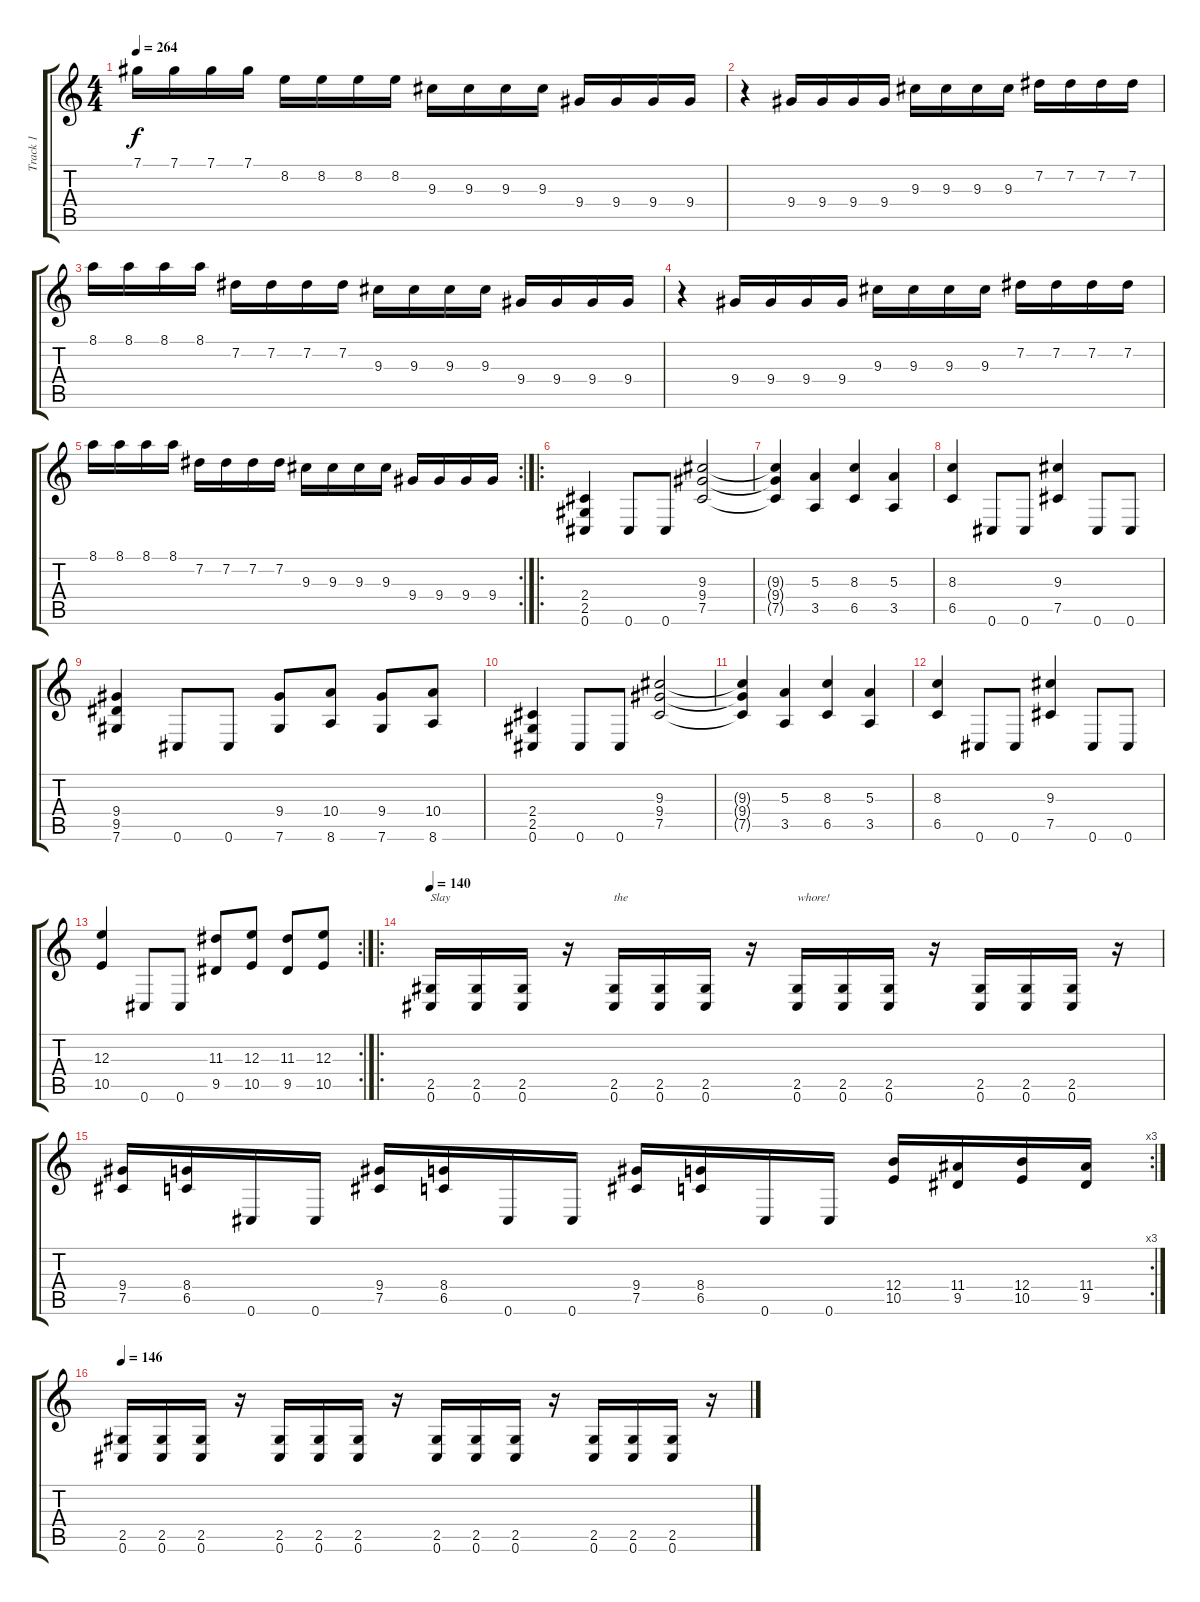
\track ("Track 1" "Track 1") {instrument distortionguitar}
\staff {score tabs}
\tuning (Db4 Ab3 E3 B2 Gb2 Db2) {hide}
\ts (4 4)
\tempo 264
\clef g2
\ks c
7.1.16{dy f} 7.1.16 7.1.16 7.1.16 8.2.16 8.2.16 8.2.16 8.2.16 9.3.16 9.3.16 9.3.16 9.3.16 9.4.16 9.4.16 9.4.16 9.4.16 |
r.4 9.4.16 9.4.16 9.4.16 9.4.16 9.3.16 9.3.16 9.3.16 9.3.16 7.2.16 7.2.16 7.2.16 7.2.16 |
8.1.16 8.1.16 8.1.16 8.1.16 7.2.16 7.2.16 7.2.16 7.2.16 9.3.16 9.3.16 9.3.16 9.3.16 9.4.16 9.4.16 9.4.16 9.4.16 |
r.4 9.4.16 9.4.16 9.4.16 9.4.16 9.3.16 9.3.16 9.3.16 9.3.16 7.2.16 7.2.16 7.2.16 7.2.16 |
\rc 2
8.1.16 8.1.16 8.1.16 8.1.16 7.2.16 7.2.16 7.2.16 7.2.16 9.3.16 9.3.16 9.3.16 9.3.16 9.4.16 9.4.16 9.4.16 9.4.16 |
\ro
(2.4 2.5 0.6).4 0.6.8 0.6.8 (9.3 9.4 7.5).2 |
(9.3{t} 9.4{t} 7.5{t}).4 (5.3 3.5).4 (8.3 6.5).4 (5.3 3.5).4 |
(8.3 6.5).4 0.6.8 0.6.8 (9.3 7.5).4 0.6.8 0.6.8 |
(9.4 9.5 7.6).4 0.6.8 0.6.8 (9.4 7.6).8 (10.4 8.6).8 (9.4 7.6).8 (10.4 8.6).8 |
(2.4 2.5 0.6).4 0.6.8 0.6.8 (9.3 9.4 7.5).2 |
(9.3{t} 9.4{t} 7.5{t}).4 (5.3 3.5).4 (8.3 6.5).4 (5.3 3.5).4 |
(8.3 6.5).4 0.6.8 0.6.8 (9.3 7.5).4 0.6.8 0.6.8 |
\rc 2
(12.3 10.5).4 0.6.8 0.6.8 (11.3 9.5).8 (12.3 10.5).8 (11.3 9.5).8 (12.3 10.5).8 |
\ro
\tempo 146
\tempo 140
(2.5 0.6).16{txt "Slay"} (2.5 0.6).16 (2.5 0.6).16 r.16 (2.5 0.6).16{txt "the"} (2.5 0.6).16 (2.5 0.6).16 r.16 (2.5 0.6).16{txt "whore!"} (2.5 0.6).16 (2.5 0.6).16 r.16 (2.5 0.6).16 (2.5 0.6).16 (2.5 0.6).16 r.16 |
\rc 3
(9.4 7.5).16 (8.4 6.5).16 0.6.16 0.6.16 (9.4 7.5).16 (8.4 6.5).16 0.6.16 0.6.16 (9.4 7.5).16 (8.4 6.5).16 0.6.16 0.6.16 (12.4 10.5).16 (11.4 9.5).16 (12.4 10.5).16 (11.4 9.5).16 |
\tempo 146
(2.5 0.6).16 (2.5 0.6).16 (2.5 0.6).16 r.16 (2.5 0.6).16 (2.5 0.6).16 (2.5 0.6).16 r.16 (2.5 0.6).16 (2.5 0.6).16 (2.5 0.6).16 r.16 (2.5 0.6).16 (2.5 0.6).16 (2.5 0.6).16 r.16
